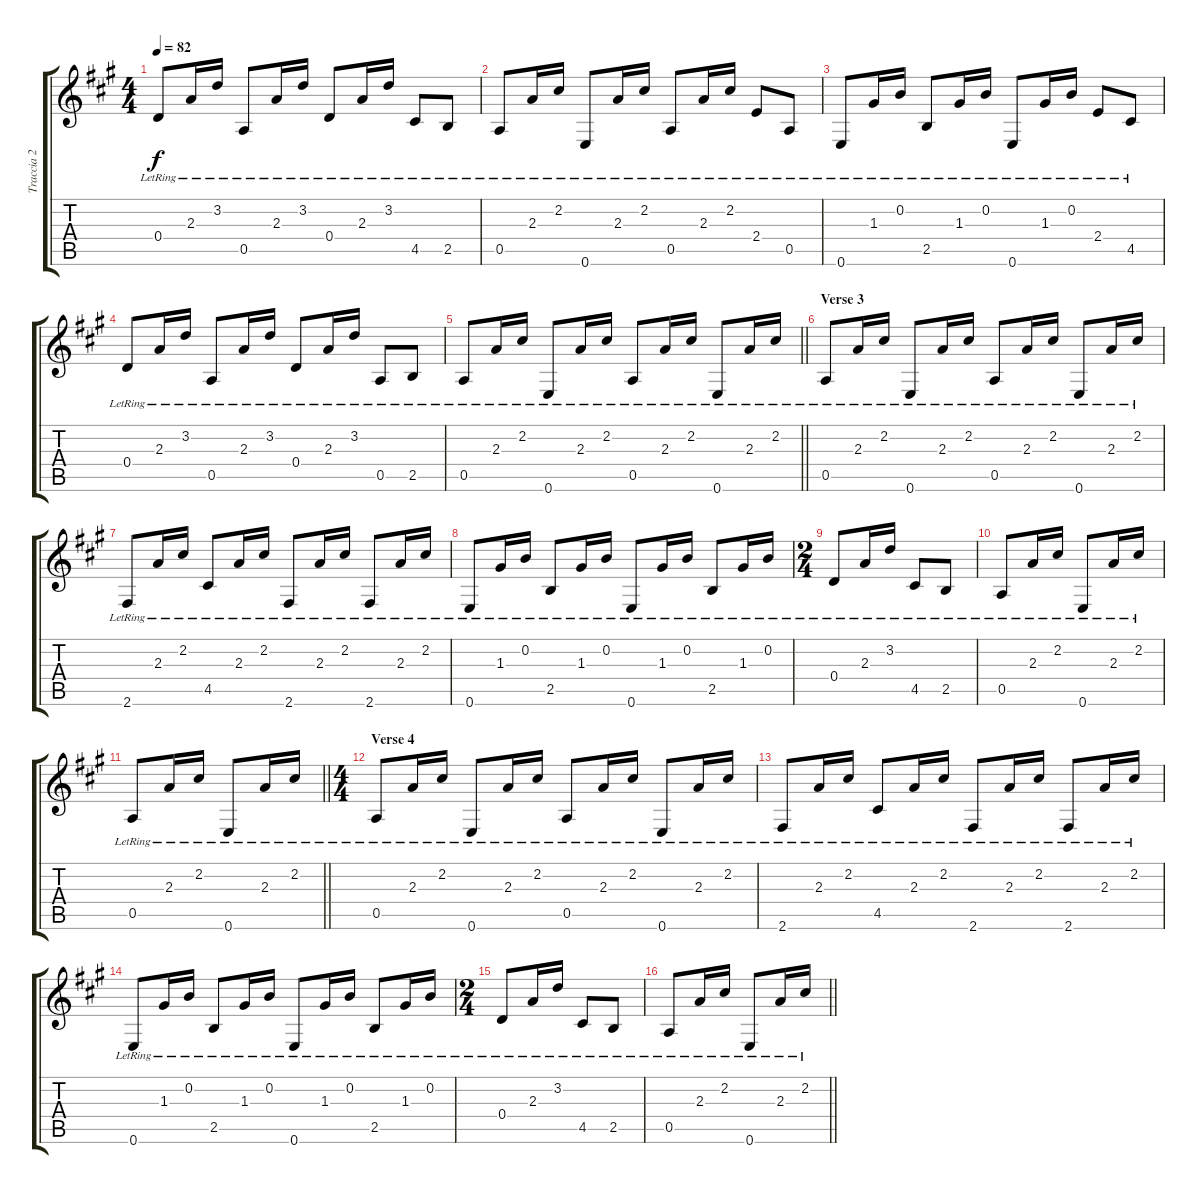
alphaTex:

\track ("Traccia 2" "Traccia 2") {instrument acousticguitarsteel}
\staff {score tabs}
\tuning (E4 B3 G3 D3 A2 E2) {hide}
\ts (4 4)
\tempo 82
\clef g2
\ks a
0.4{lr}.8{dy f} 2.3{lr}.16 3.2{lr}.16 0.5{lr}.8 2.3{lr}.16 3.2{lr}.16 0.4{lr}.8 2.3{lr}.16 3.2{lr}.16 4.5{lr}.8 2.5{lr}.8 |
0.5{lr}.8 2.3{lr}.16 2.2{lr}.16 0.6{lr}.8 2.3{lr}.16 2.2{lr}.16 0.5{lr}.8 2.3{lr}.16 2.2{lr}.16 2.4{lr}.8 0.5{lr}.8 |
0.6{lr}.8 1.3{lr}.16 0.2{lr}.16 2.5{lr}.8 1.3{lr}.16 0.2{lr}.16 0.6{lr}.8 1.3{lr}.16 0.2{lr}.16 2.4{lr}.8 4.5{lr}.8 |
0.4{lr}.8 2.3{lr}.16 3.2{lr}.16 0.5{lr}.8 2.3{lr}.16 3.2{lr}.16 0.4{lr}.8 2.3{lr}.16 3.2{lr}.16 0.5{lr}.8 2.5{lr}.8 |
\barLineRight lightlight
0.5{lr}.8 2.3{lr}.16 2.2{lr}.16 0.6{lr}.8 2.3{lr}.16 2.2{lr}.16 0.5{lr}.8 2.3{lr}.16 2.2{lr}.16 0.6{lr}.8 2.3{lr}.16 2.2{lr}.16 |
\section ("" "Verse 3")
0.5{lr}.8 2.3{lr}.16 2.2{lr}.16 0.6{lr}.8 2.3{lr}.16 2.2{lr}.16 0.5{lr}.8 2.3{lr}.16 2.2{lr}.16 0.6{lr}.8 2.3{lr}.16 2.2{lr}.16 |
2.6{lr}.8 2.3{lr}.16 2.2{lr}.16 4.5{lr}.8 2.3{lr}.16 2.2{lr}.16 2.6{lr}.8 2.3{lr}.16 2.2{lr}.16 2.6{lr}.8 2.3{lr}.16 2.2{lr}.16 |
0.6{lr}.8 1.3{lr}.16 0.2{lr}.16 2.5{lr}.8 1.3{lr}.16 0.2{lr}.16 0.6{lr}.8 1.3{lr}.16 0.2{lr}.16 2.5{lr}.8 1.3{lr}.16 0.2{lr}.16 |
\ts (2 4)
0.4{lr}.8 2.3{lr}.16 3.2{lr}.16 4.5{lr}.8 2.5{lr}.8 |
0.5{lr}.8 2.3{lr}.16 2.2{lr}.16 0.6{lr}.8 2.3{lr}.16 2.2{lr}.16 |
\barLineRight lightlight
0.5{lr}.8 2.3{lr}.16 2.2{lr}.16 0.6{lr}.8 2.3{lr}.16 2.2{lr}.16 |
\ts (4 4)
\section ("" "Verse 4")
0.5{lr}.8 2.3{lr}.16 2.2{lr}.16 0.6{lr}.8 2.3{lr}.16 2.2{lr}.16 0.5{lr}.8 2.3{lr}.16 2.2{lr}.16 0.6{lr}.8 2.3{lr}.16 2.2{lr}.16 |
2.6{lr}.8 2.3{lr}.16 2.2{lr}.16 4.5{lr}.8 2.3{lr}.16 2.2{lr}.16 2.6{lr}.8 2.3{lr}.16 2.2{lr}.16 2.6{lr}.8 2.3{lr}.16 2.2{lr}.16 |
0.6{lr}.8 1.3{lr}.16 0.2{lr}.16 2.5{lr}.8 1.3{lr}.16 0.2{lr}.16 0.6{lr}.8 1.3{lr}.16 0.2{lr}.16 2.5{lr}.8 1.3{lr}.16 0.2{lr}.16 |
\ts (2 4)
0.4{lr}.8 2.3{lr}.16 3.2{lr}.16 4.5{lr}.8 2.5{lr}.8 |
\barLineRight lightlight
0.5{lr}.8 2.3{lr}.16 2.2{lr}.16 0.6{lr}.8 2.3{lr}.16 2.2{lr}.16
